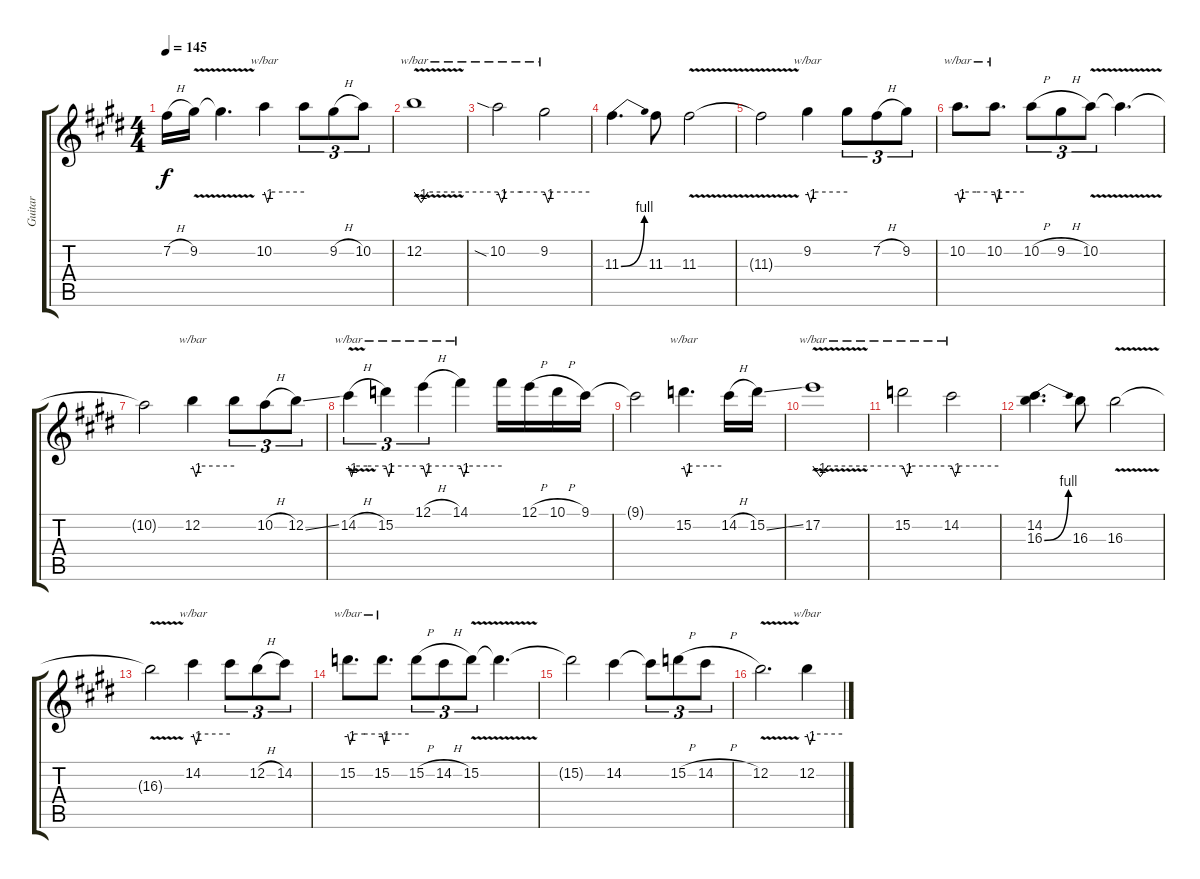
\track ("Guitar" "Guitar") {solo instrument overdrivenguitar}
\staff {score tabs}
\tuning (E4 B3 G3 D3 A2 E2) {hide}
\ts (4 4)
\tempo 145
\clef g2
\ks e
7.2{h}.16{dy f} 9.2{v}.16 9.2{t}.4{d} 10.2.4{tbe (custom default 0 0 5 -4 10 0 60 0)} 10.2{t}.8{tu (3 2)} 9.2{h}.8{tu (3 2)} 10.2.8{tu (3 2)} |
12.2{v}.1{tbe (custom default 0 0 5 -4 10 0 60 0)} |
10.2{sia}.2{tbe (custom default 0 0 5 -4 10 0 30 0 60 0)} 9.2.2{tbe (custom default 0 0 5 -4 10 0 60 0)} |
11.3{be (bend 0 0 60 4)}.4{d} 11.3.8 11.3{v}.2 |
11.3{t}.2 9.2.4{tbe (custom default 0 0 5 -4 10 0 60 0)} 9.2{t}.8{tu (3 2)} 7.2{h}.8{tu (3 2)} 9.2.8{tu (3 2)} |
10.2.8{d tbe (custom default 0 0 4 -4 10 0 30 0 60 0)} 10.2.8{d tbe (custom default 0 0 5 -4 10 0 30 0 60 0)} 10.2{h}.8{tu (3 2)} 9.2{h}.8{tu (3 2)} 10.2{v}.8{tu (3 2)} 10.2{t}.4{d} |
10.2{t}.2 12.2.4{tbe (custom default 0 0 5 -4 10 0 60 0)} 12.2{t}.8{tu (3 2)} 10.2{h}.8{tu (3 2)} 12.2{ss}.8{tu (3 2)} |
14.2{v h}.4{tu (3 2) tbe (custom default 0 0 5 -4 10 0 30 0 60 0)} 15.2.4{tu (3 2) tbe (custom default 0 0 5 -4 10 0 60 0)} 12.1{h}.4{tu (3 2) tbe (custom default 0 0 5 -4 10 0 60 0)} 14.1.4{tbe (custom default 0 0 5 -4 10 0 60 0)} 14.1{t}.16 12.1{h}.16 10.1{h}.16 9.1.16 |
9.1{t}.2 15.2.4{d tbe (custom default 0 0 5 -4 10 0 60 0)} 14.2{h}.16 15.2{ss}.16 |
17.2{v}.1{tbe (custom default 0 0 5 -4 10 0 60 0)} |
15.2.2{tbe (custom default 0 0 5 -4 10 0 60 0)} 14.2.2{tbe (custom default 0 0 5 -4 10 0 60 0)} |
(14.2 16.3{be (bend 0 0 60 4)}).4{d} 16.3.8 16.3{v}.2 |
16.3{t}.2 14.2.4{tbe (custom default 0 0 5 -4 10 0 60 0)} 14.2{t}.8{tu (3 2)} 12.2{h}.8{tu (3 2)} 14.2.8{tu (3 2)} |
15.2.8{d tbe (custom default 0 0 4 -4 10 0 30 0 60 0)} 15.2.8{d tbe (custom default 0 0 5 -4 10 0 30 0 60 0)} 15.2{h}.8{tu (3 2)} 14.2{h}.8{tu (3 2)} 15.2{v}.8{tu (3 2)} 15.2{t}.4{d} |
15.2{t}.2 14.2.4 14.2{t}.8{tu (3 2)} 15.2{h}.8{tu (3 2)} 14.2{h}.8{tu (3 2)} |
12.2{v}.2{d} 12.2.4{tbe (custom default 0 0 5 -4 11 0 60 0)}
